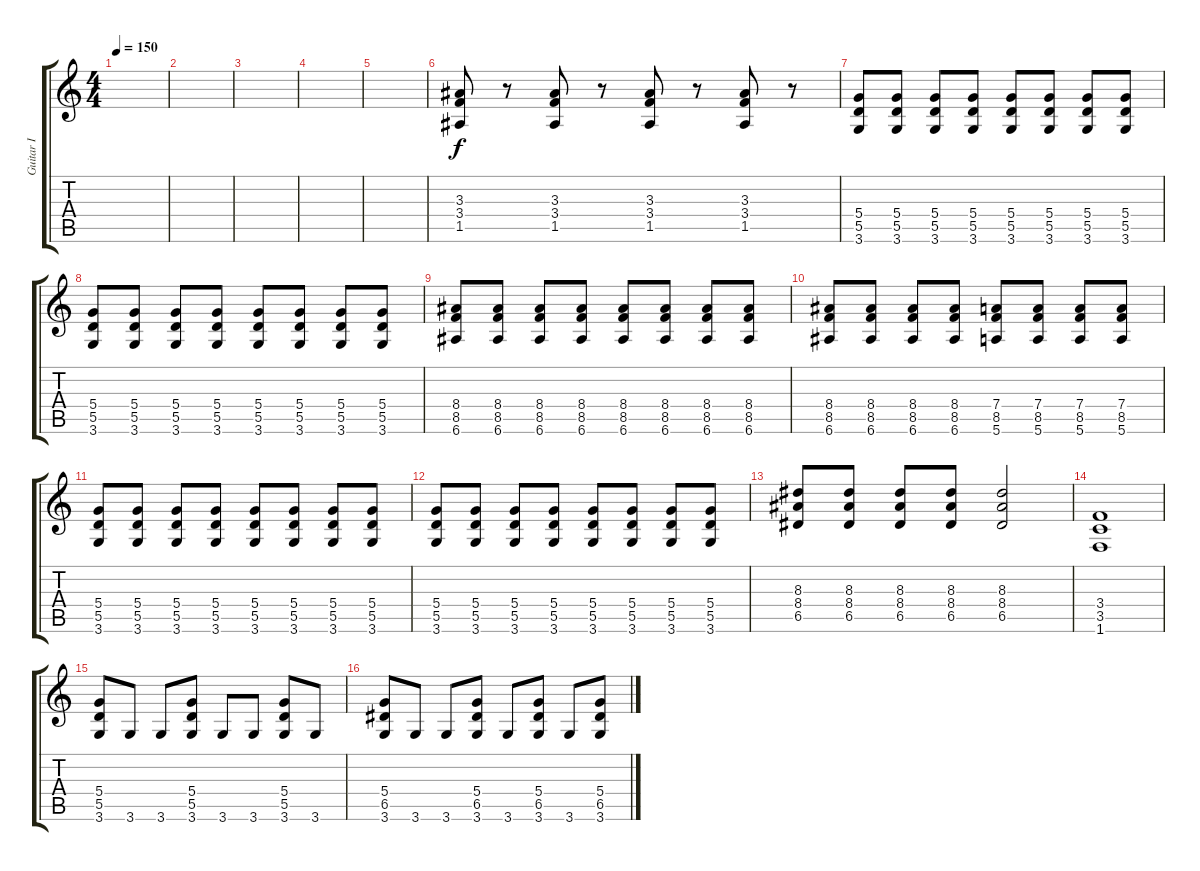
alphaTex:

\track ("Guitar I" "Guitar I") {instrument distortionguitar}
\staff {score tabs}
\tuning (E4 B3 G3 D3 A2 E2) {hide}
\ts (4 4)
\tempo 150
\clef g2
\ks c
|
|
|
|
|
(3.3 3.4 1.5).8{volume 8} r.8 (3.3 3.4 1.5).8 r.8 (3.3 3.4 1.5).8 r.8 (3.3 3.4 1.5).8 r.8 |
(5.4 5.5 3.6).8{volume 6} (5.4 5.5 3.6).8 (5.4 5.5 3.6).8 (5.4 5.5 3.6).8 (5.4 5.5 3.6).8 (5.4 5.5 3.6).8 (5.4 5.5 3.6).8 (5.4 5.5 3.6).8 |
(5.4 5.5 3.6).8 (5.4 5.5 3.6).8 (5.4 5.5 3.6).8 (5.4 5.5 3.6).8 (5.4 5.5 3.6).8 (5.4 5.5 3.6).8 (5.4 5.5 3.6).8 (5.4 5.5 3.6).8 |
(8.4 8.5 6.6).8 (8.4 8.5 6.6).8 (8.4 8.5 6.6).8 (8.4 8.5 6.6).8 (8.4 8.5 6.6).8 (8.4 8.5 6.6).8 (8.4 8.5 6.6).8 (8.4 8.5 6.6).8 |
(8.4 8.5 6.6).8 (8.4 8.5 6.6).8 (8.4 8.5 6.6).8 (8.4 8.5 6.6).8 (7.4 8.5 5.6).8 (7.4 8.5 5.6).8 (7.4 8.5 5.6).8 (7.4 8.5 5.6).8 |
(5.4 5.5 3.6).8 (5.4 5.5 3.6).8 (5.4 5.5 3.6).8 (5.4 5.5 3.6).8 (5.4 5.5 3.6).8 (5.4 5.5 3.6).8 (5.4 5.5 3.6).8 (5.4 5.5 3.6).8 |
(5.4 5.5 3.6).8 (5.4 5.5 3.6).8 (5.4 5.5 3.6).8 (5.4 5.5 3.6).8 (5.4 5.5 3.6).8 (5.4 5.5 3.6).8 (5.4 5.5 3.6).8 (5.4 5.5 3.6).8 |
(8.3 8.4 6.5).8 (8.3 8.4 6.5).8 (8.3 8.4 6.5).8 (8.3 8.4 6.5).8 (8.3 8.4 6.5).2{volume 14} |
(3.4 3.5 1.6).1 |
(5.4 5.5 3.6).8 3.6.8 3.6.8 (5.4 5.5 3.6).8 3.6.8 3.6.8 (5.4 5.5 3.6).8 3.6.8 |
(5.4 6.5 3.6).8 3.6.8 3.6.8 (5.4 6.5 3.6).8 3.6.8 (5.4 6.5 3.6).8 3.6.8 (5.4 6.5 3.6).8
